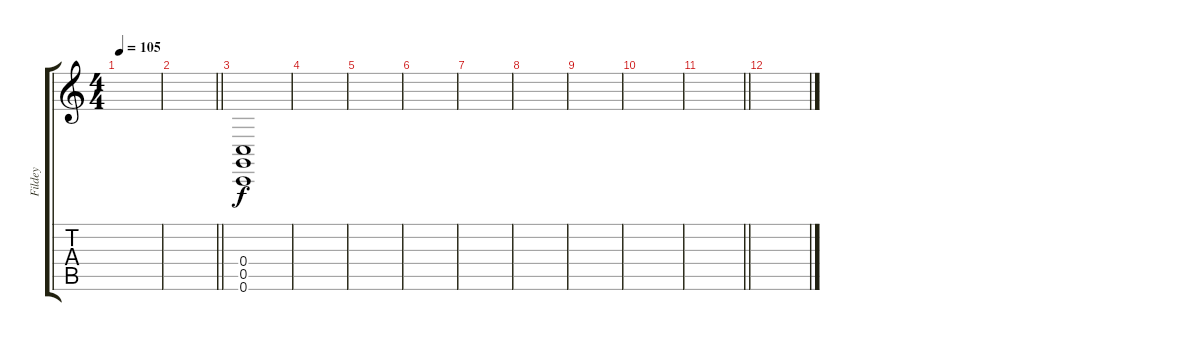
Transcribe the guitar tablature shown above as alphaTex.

\track ("Fildey" "Fildey") {instrument electricgrandpiano}
\staff {score tabs}
\tuning (D4 A3 F3 C3 G2 C2) {hide}
\ts (4 4)
\tempo 105
\clef g2
\ks c
|
\barLineRight lightlight
|
\section ("" "")
(0.4 0.5 0.6).1{instrument taikodrum} |
|
|
|
|
|
|
|
\barLineRight lightlight
|
\section ("" "")
